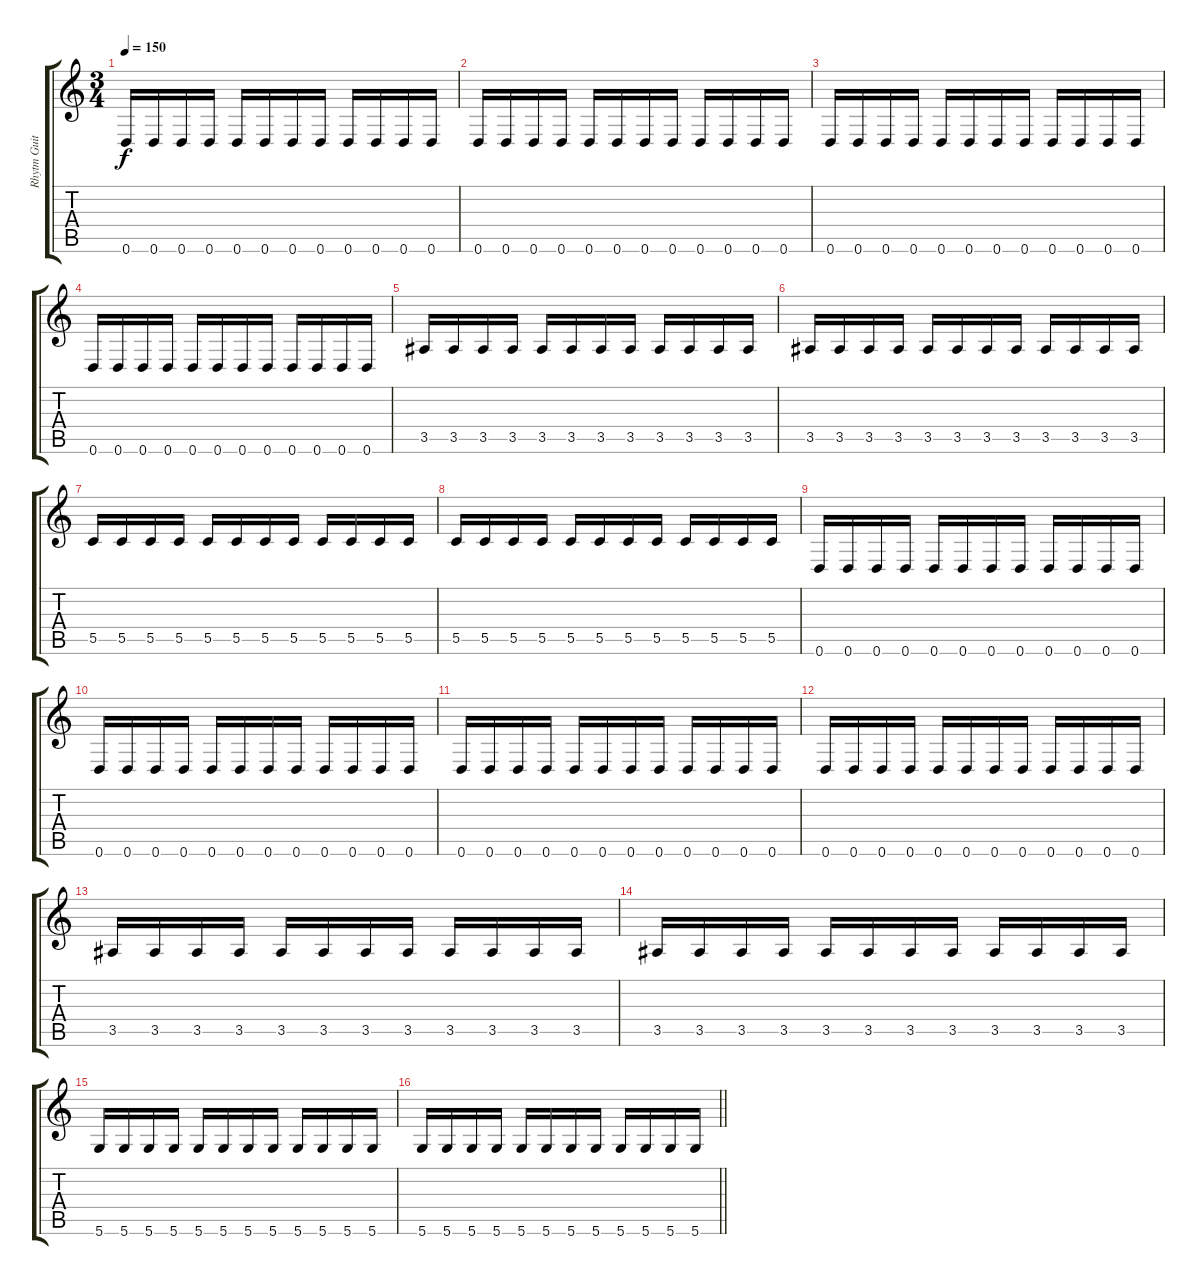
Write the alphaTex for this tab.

\track ("Rhytm Guitar L" "Rhytm Guit") {instrument distortionguitar}
\staff {score tabs}
\tuning (D4 A3 F3 C3 G2 D2) {hide}
\ts (3 4)
\tempo 150
\clef g2
\ks c
0.6.16{dy f} 0.6.16 0.6.16 0.6.16 0.6.16 0.6.16 0.6.16 0.6.16 0.6.16 0.6.16 0.6.16 0.6.16 |
0.6.16 0.6.16 0.6.16 0.6.16 0.6.16 0.6.16 0.6.16 0.6.16 0.6.16 0.6.16 0.6.16 0.6.16 |
0.6.16 0.6.16 0.6.16 0.6.16 0.6.16 0.6.16 0.6.16 0.6.16 0.6.16 0.6.16 0.6.16 0.6.16 |
0.6.16 0.6.16 0.6.16 0.6.16 0.6.16 0.6.16 0.6.16 0.6.16 0.6.16 0.6.16 0.6.16 0.6.16 |
3.5.16 3.5.16 3.5.16 3.5.16 3.5.16 3.5.16 3.5.16 3.5.16 3.5.16 3.5.16 3.5.16 3.5.16 |
3.5.16 3.5.16 3.5.16 3.5.16 3.5.16 3.5.16 3.5.16 3.5.16 3.5.16 3.5.16 3.5.16 3.5.16 |
5.5.16 5.5.16 5.5.16 5.5.16 5.5.16 5.5.16 5.5.16 5.5.16 5.5.16 5.5.16 5.5.16 5.5.16 |
5.5.16 5.5.16 5.5.16 5.5.16 5.5.16 5.5.16 5.5.16 5.5.16 5.5.16 5.5.16 5.5.16 5.5.16 |
0.6.16 0.6.16 0.6.16 0.6.16 0.6.16 0.6.16 0.6.16 0.6.16 0.6.16 0.6.16 0.6.16 0.6.16 |
0.6.16 0.6.16 0.6.16 0.6.16 0.6.16 0.6.16 0.6.16 0.6.16 0.6.16 0.6.16 0.6.16 0.6.16 |
0.6.16 0.6.16 0.6.16 0.6.16 0.6.16 0.6.16 0.6.16 0.6.16 0.6.16 0.6.16 0.6.16 0.6.16 |
0.6.16 0.6.16 0.6.16 0.6.16 0.6.16 0.6.16 0.6.16 0.6.16 0.6.16 0.6.16 0.6.16 0.6.16 |
3.5.16 3.5.16 3.5.16 3.5.16 3.5.16 3.5.16 3.5.16 3.5.16 3.5.16 3.5.16 3.5.16 3.5.16 |
3.5.16 3.5.16 3.5.16 3.5.16 3.5.16 3.5.16 3.5.16 3.5.16 3.5.16 3.5.16 3.5.16 3.5.16 |
5.6.16 5.6.16 5.6.16 5.6.16 5.6.16 5.6.16 5.6.16 5.6.16 5.6.16 5.6.16 5.6.16 5.6.16 |
\barLineRight lightlight
5.6.16 5.6.16 5.6.16 5.6.16 5.6.16 5.6.16 5.6.16 5.6.16 5.6.16 5.6.16 5.6.16 5.6.16
